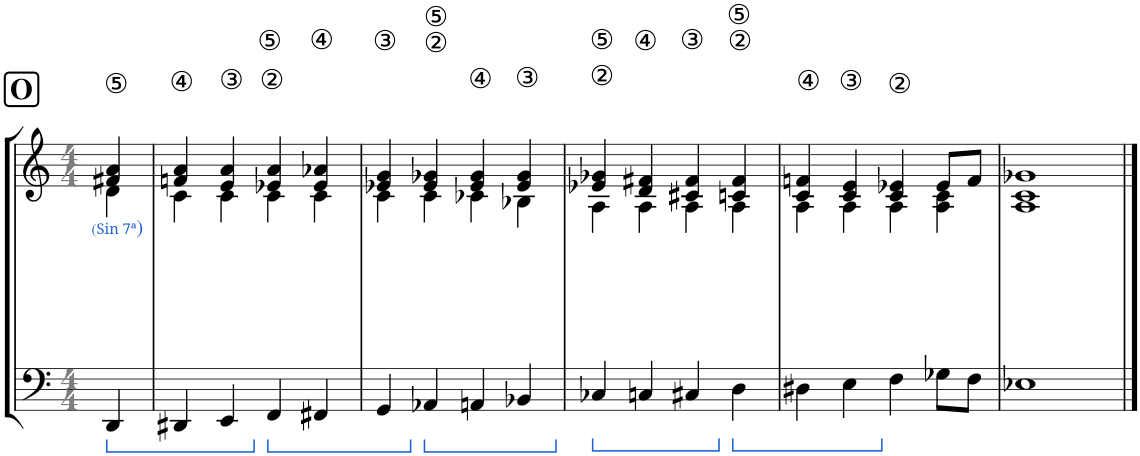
**kern	**kern
*part1	*part1
*staff2	*staff1
*I"Reducción  armónica	*
*clefF4	*clefG2
*k[]	*k[]
*M4/4	*M4/4
!!LO:REH:place=s1:a:B:cj:fs=14:t=O
=1	=1
*	*^
!	!LO:TX:a:t=⑤	!
!LO:TX:a:color=#2264D3:t=(	!	!
!LO:TX:a:t=Sin 7ª	!	!
!LO:TX:a:t=)	!	!
4DD/	4f#X/ 4a/	4d\
=2	=2	=2
!	!LO:TX:a:t=④	!
4DD#X/	4fn/ 4a/	4c\
!	!LO:TX:a:t=③	!
4EE/	4e/ 4a/	4c\
!	!LO:TX:a:t=②	!
!	!LO:TX:a:t=⑤	!
4FF/	4e-X/ 4a/	4c\
!	!LO:TX:a:t=④	!
4FF#X/	4e-/ 4a-X/	4c\
=3	=3	=3
!	!LO:TX:a:t=③	!
4GG/	4e-X/ 4g/	4c\
!	!LO:TX:a:t=②	!
!	!LO:TX:a:t=⑤	!
4AA-X/	4e-/ 4g-X/	4c\
!	!LO:TX:a:t=④	!
4AAn/	4e-/ 4g-/	4c-X\
!	!LO:TX:a:t=③	!
4BB-X/	4e-/ 4g-/	4B-X\
=4	=4	=4
!	!LO:TX:a:t=②	!
!	!LO:TX:a:t=⑤	!
4C-X/	4e-X/ 4g-X/	4A\
!	!LO:TX:a:t=④	!
4Cn/	4d/ 4f#X/	4A\
!	!LO:TX:a:t=③	!
4C#X/	4c#X/ 4f#/	4A\
!	!LO:TX:a:t=②	!
!	!LO:TX:a:t=⑤	!
4D\	4cn/ 4f#/	4A\
=5	=5	=5
!	!LO:TX:a:t=④	!
4D#X\	4c/ 4fn/	4A\
!	!LO:TX:a:t=③	!
4E\	4c/ 4e/	4A\
!	!LO:TX:a:t=②	!
4F\	4c/ 4e-X/	4A\
8G-X\L	8e-/L	4A\ 4c\
8F\J	8f/J	.
*	*v	*v
=6	=6
1E-X	1A 1c 1g-X
==	==
*-	*-
